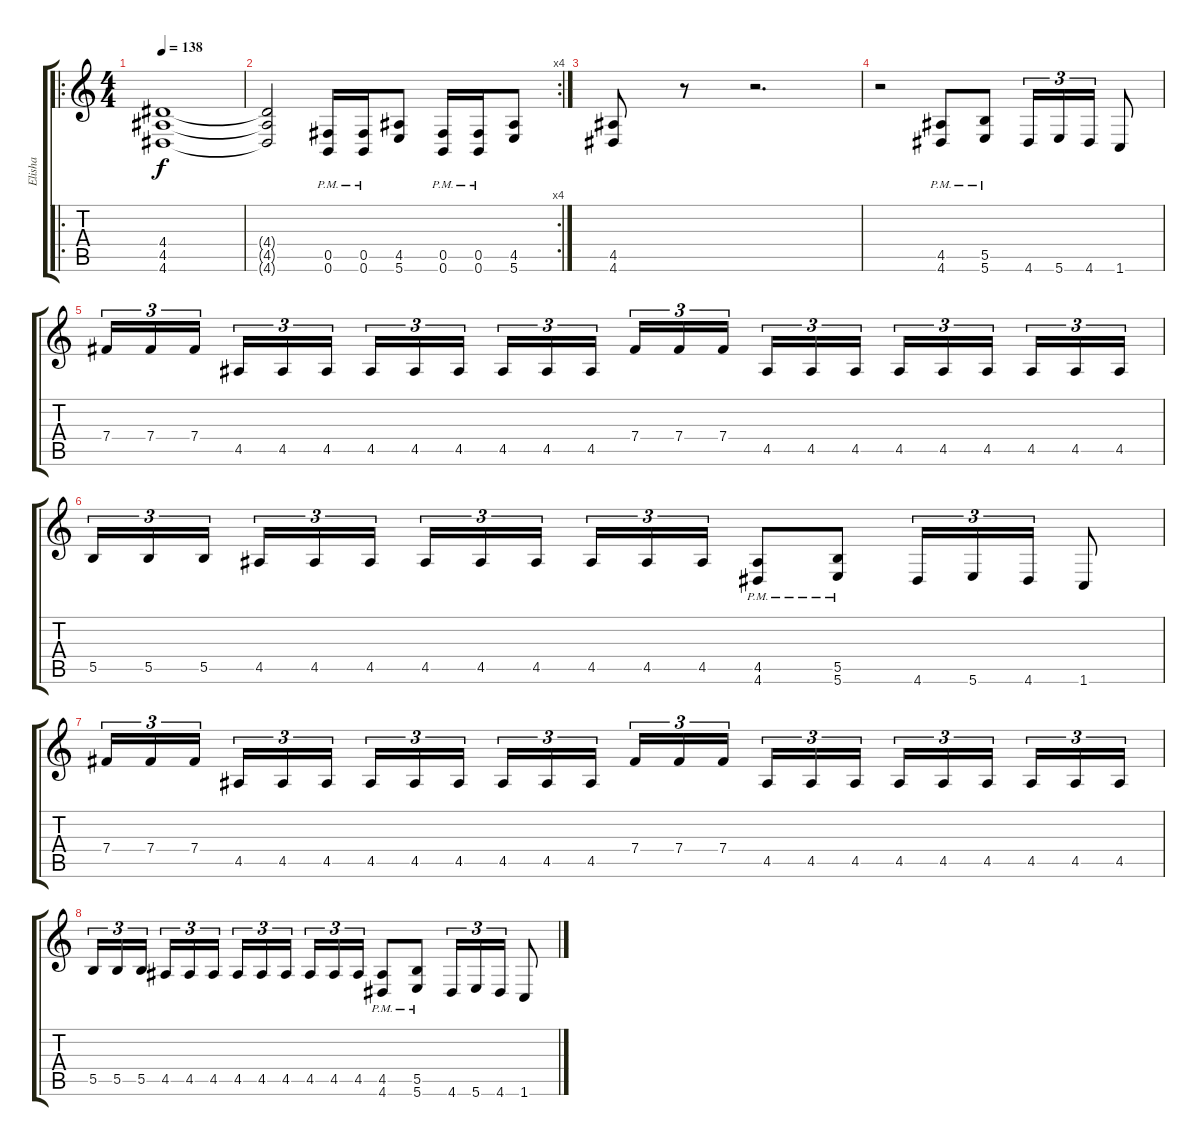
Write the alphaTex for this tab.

\track ("Elisha" "Elisha") {instrument overdrivenguitar}
\staff {score tabs}
\tuning (Db4 Ab3 E3 B2 Gb2 B1) {hide}
\ro
\ts (4 4)
\tempo 138
\clef g2
\ks c
(4.4 4.5 4.6).1{dy f} |
\rc 4
(4.4{t} 4.5{t} 4.6{t}).2 (0.5{pm} 0.6{pm}).16 (0.5{pm} 0.6{pm}).16 (4.5 5.6).8 (0.5{pm} 0.6{pm}).16 (0.5{pm} 0.6{pm}).16 (4.5 5.6).8 |
(4.5 4.6).8 r.8 r.2{d} |
r.2 (4.5{pm} 4.6{pm}).8 (5.5{pm} 5.6{pm}).8 4.6.16{tu (3 2)} 5.6.16{tu (3 2)} 4.6.16{tu (3 2)} 1.6.8 |
7.4.16{tu (3 2)} 7.4.16{tu (3 2)} 7.4.16{tu (3 2) beam splitsecondary} 4.5.16{tu (3 2)} 4.5.16{tu (3 2)} 4.5.16{tu (3 2)} 4.5.16{tu (3 2)} 4.5.16{tu (3 2)} 4.5.16{tu (3 2) beam splitsecondary} 4.5.16{tu (3 2)} 4.5.16{tu (3 2)} 4.5.16{tu (3 2)} 7.4.16{tu (3 2)} 7.4.16{tu (3 2)} 7.4.16{tu (3 2) beam splitsecondary} 4.5.16{tu (3 2)} 4.5.16{tu (3 2)} 4.5.16{tu (3 2)} 4.5.16{tu (3 2)} 4.5.16{tu (3 2)} 4.5.16{tu (3 2) beam splitsecondary} 4.5.16{tu (3 2)} 4.5.16{tu (3 2)} 4.5.16{tu (3 2)} |
5.5.16{tu (3 2)} 5.5.16{tu (3 2)} 5.5.16{tu (3 2) beam splitsecondary} 4.5.16{tu (3 2)} 4.5.16{tu (3 2)} 4.5.16{tu (3 2)} 4.5.16{tu (3 2)} 4.5.16{tu (3 2)} 4.5.16{tu (3 2) beam splitsecondary} 4.5.16{tu (3 2)} 4.5.16{tu (3 2)} 4.5.16{tu (3 2)} (4.5{pm} 4.6{pm}).8 (5.5{pm} 5.6{pm}).8 4.6.16{tu (3 2)} 5.6.16{tu (3 2)} 4.6.16{tu (3 2)} 1.6.8 |
7.4.16{tu (3 2)} 7.4.16{tu (3 2)} 7.4.16{tu (3 2) beam splitsecondary} 4.5.16{tu (3 2)} 4.5.16{tu (3 2)} 4.5.16{tu (3 2)} 4.5.16{tu (3 2)} 4.5.16{tu (3 2)} 4.5.16{tu (3 2) beam splitsecondary} 4.5.16{tu (3 2)} 4.5.16{tu (3 2)} 4.5.16{tu (3 2)} 7.4.16{tu (3 2)} 7.4.16{tu (3 2)} 7.4.16{tu (3 2) beam splitsecondary} 4.5.16{tu (3 2)} 4.5.16{tu (3 2)} 4.5.16{tu (3 2)} 4.5.16{tu (3 2)} 4.5.16{tu (3 2)} 4.5.16{tu (3 2) beam splitsecondary} 4.5.16{tu (3 2)} 4.5.16{tu (3 2)} 4.5.16{tu (3 2)} |
5.5.16{tu (3 2)} 5.5.16{tu (3 2)} 5.5.16{tu (3 2) beam splitsecondary} 4.5.16{tu (3 2)} 4.5.16{tu (3 2)} 4.5.16{tu (3 2)} 4.5.16{tu (3 2)} 4.5.16{tu (3 2)} 4.5.16{tu (3 2) beam splitsecondary} 4.5.16{tu (3 2)} 4.5.16{tu (3 2)} 4.5.16{tu (3 2)} (4.5{pm} 4.6{pm}).8 (5.5{pm} 5.6{pm}).8 4.6.16{tu (3 2)} 5.6.16{tu (3 2)} 4.6.16{tu (3 2)} 1.6.8
